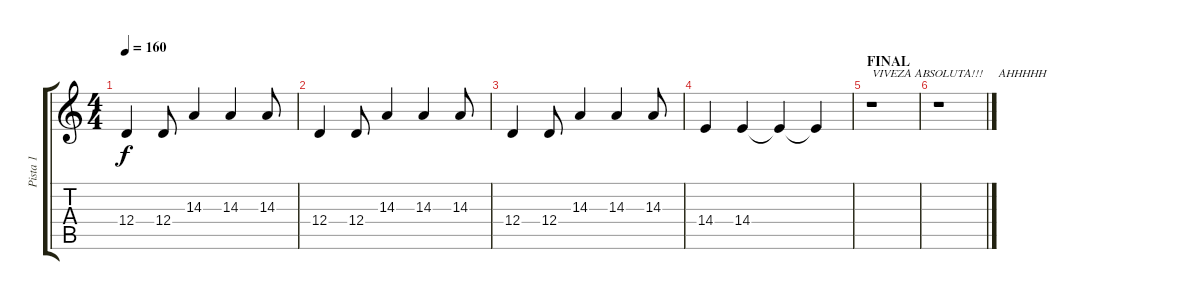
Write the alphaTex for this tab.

\track ("Pista 1" "Pista 1") {instrument koto}
\staff {score tabs}
\tuning (E4 B3 G3 D3 A2 E2) {hide}
\ts (4 4)
\tempo 160
\clef g2
\ks c
12.4.4{dy f} 12.4.8 14.3.4 14.3.4 14.3.8 |
12.4.4 12.4.8 14.3.4 14.3.4 14.3.8 |
12.4.4 12.4.8 14.3.4 14.3.4 14.3.8 |
14.4.4 14.4.4 14.4{t}.4 14.4{t}.4 |
\section ("" "FINAL")
r.1{txt "VIVEZA ABSOLUTA!!!     AHHHHH"} |
r.1
